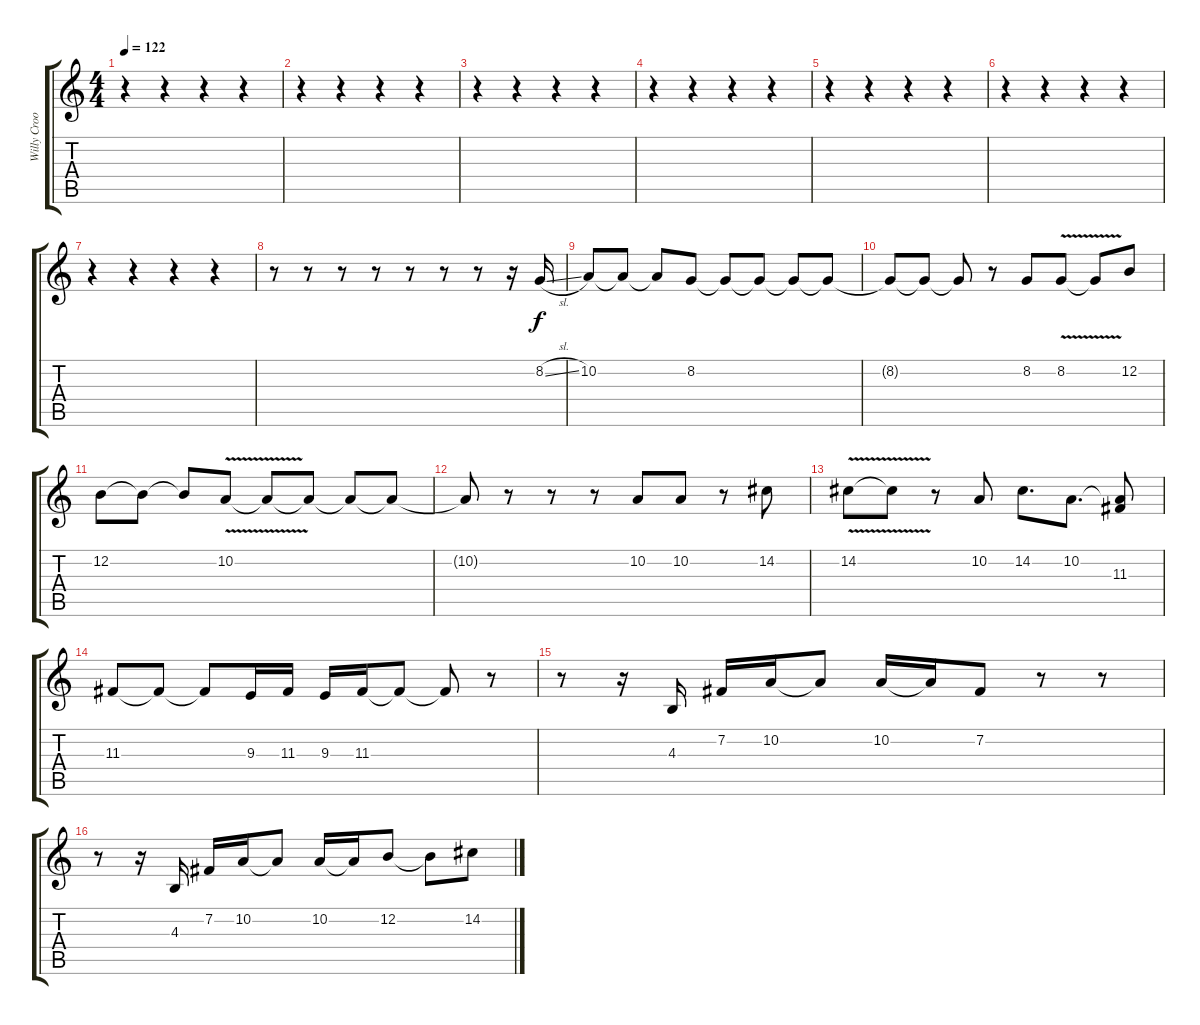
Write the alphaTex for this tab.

\track ("Willy Crook" "Willy Croo") {instrument altosax}
\staff {score tabs}
\tuning (E4 B3 G3 D3 A2 E2) {hide}
\ts (4 4)
\tempo 122
\clef g2
\ks c
r.4{dy f} r.4 r.4 r.4 |
r.4 r.4 r.4 r.4 |
r.4 r.4 r.4 r.4 |
r.4 r.4 r.4 r.4 |
r.4 r.4 r.4 r.4 |
r.4 r.4 r.4 r.4 |
r.4 r.4 r.4 r.4 |
r.8{volume 10} r.8 r.8 r.8 r.8 r.8 r.8 r.16 8.2{sl}.16 |
10.2.8 10.2{t}.8 10.2{t}.8 8.2.8{volume 8} 8.2{t}.8 8.2{t}.8 8.2{t}.8 8.2{t}.8 |
8.2{t}.8 8.2{t}.8 8.2{t}.8 r.8 8.2.8 8.2{v}.8 8.2{t}.8 12.2.8 |
12.2.8 12.2{t}.8 12.2{t}.8 10.2{v}.8 10.2{t}.8 10.2{t}.8 10.2{t}.8 10.2{t}.8 |
10.2{t}.8 r.8 r.8 r.8 10.2.8 10.2.8 r.8 14.2.8 |
14.2{v}.8 14.2{t}.8 r.8 10.2.8 14.2.8{d} 10.2.8{d} (10.2{t} 11.3).8 |
11.3.8 11.3{t}.8 11.3{t}.8 9.3.16 11.3.16 9.3.16 11.3.16 11.3{t}.8 11.3{t}.8 r.8 |
r.8 r.16 4.3.16 7.2.16 10.2.16 10.2{t}.8 10.2.16 10.2{t}.16 7.2.8 r.8 r.8 |
r.8 r.16 4.3.16 7.2.16 10.2.16 10.2{t}.8 10.2.16 10.2{t}.16 12.2.8 12.2{t}.8 14.2.8
